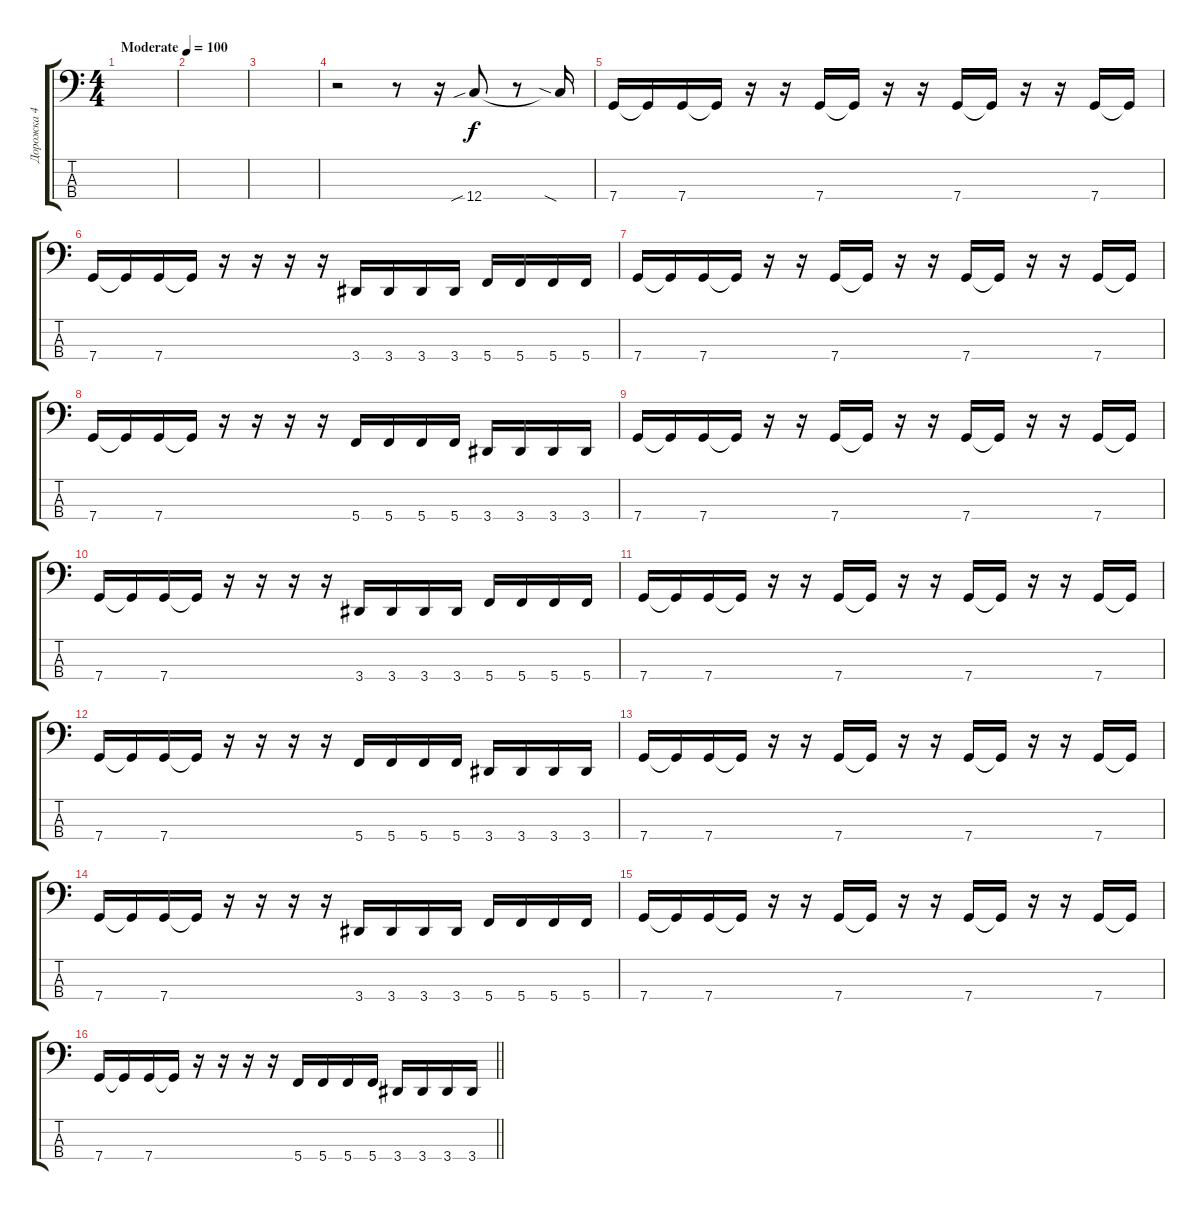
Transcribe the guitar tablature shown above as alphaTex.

\track ("Дорожка 4" "Дорожка 4") {instrument electricbassfinger}
\staff {score tabs}
\tuning (F2 C2 G1 C1) {hide}
\ts (4 4)
\tempo (100 "Moderate")
\clef f4
\ks c
|
|
|
r.2 r.8 r.16 12.4{sib}.8 r.8 12.4{sia t}.16 |
7.4.16 7.4{t}.16 7.4.16 7.4{t}.16 r.16 r.16 7.4.16 7.4{t}.16 r.16 r.16 7.4.16 7.4{t}.16 r.16 r.16 7.4.16 7.4{t}.16 |
7.4.16 7.4{t}.16 7.4.16 7.4{t}.16 r.16 r.16 r.16 r.16 3.4.16 3.4.16 3.4.16 3.4.16 5.4.16 5.4.16 5.4.16 5.4.16 |
7.4.16 7.4{t}.16 7.4.16 7.4{t}.16 r.16 r.16 7.4.16 7.4{t}.16 r.16 r.16 7.4.16 7.4{t}.16 r.16 r.16 7.4.16 7.4{t}.16 |
7.4.16 7.4{t}.16 7.4.16 7.4{t}.16 r.16 r.16 r.16 r.16 5.4.16 5.4.16 5.4.16 5.4.16 3.4.16 3.4.16 3.4.16 3.4.16 |
7.4.16 7.4{t}.16 7.4.16 7.4{t}.16 r.16 r.16 7.4.16 7.4{t}.16 r.16 r.16 7.4.16 7.4{t}.16 r.16 r.16 7.4.16 7.4{t}.16 |
7.4.16 7.4{t}.16 7.4.16 7.4{t}.16 r.16 r.16 r.16 r.16 3.4.16 3.4.16 3.4.16 3.4.16 5.4.16 5.4.16 5.4.16 5.4.16 |
7.4.16 7.4{t}.16 7.4.16 7.4{t}.16 r.16 r.16 7.4.16 7.4{t}.16 r.16 r.16 7.4.16 7.4{t}.16 r.16 r.16 7.4.16 7.4{t}.16 |
7.4.16 7.4{t}.16 7.4.16 7.4{t}.16 r.16 r.16 r.16 r.16 5.4.16 5.4.16 5.4.16 5.4.16 3.4.16 3.4.16 3.4.16 3.4.16 |
7.4.16 7.4{t}.16 7.4.16 7.4{t}.16 r.16 r.16 7.4.16 7.4{t}.16 r.16 r.16 7.4.16 7.4{t}.16 r.16 r.16 7.4.16 7.4{t}.16 |
7.4.16 7.4{t}.16 7.4.16 7.4{t}.16 r.16 r.16 r.16 r.16 3.4.16 3.4.16 3.4.16 3.4.16 5.4.16 5.4.16 5.4.16 5.4.16 |
7.4.16 7.4{t}.16 7.4.16 7.4{t}.16 r.16 r.16 7.4.16 7.4{t}.16 r.16 r.16 7.4.16 7.4{t}.16 r.16 r.16 7.4.16 7.4{t}.16 |
\barLineRight lightlight
7.4.16 7.4{t}.16 7.4.16 7.4{t}.16 r.16 r.16 r.16 r.16 5.4.16 5.4.16 5.4.16 5.4.16 3.4.16 3.4.16 3.4.16 3.4.16
